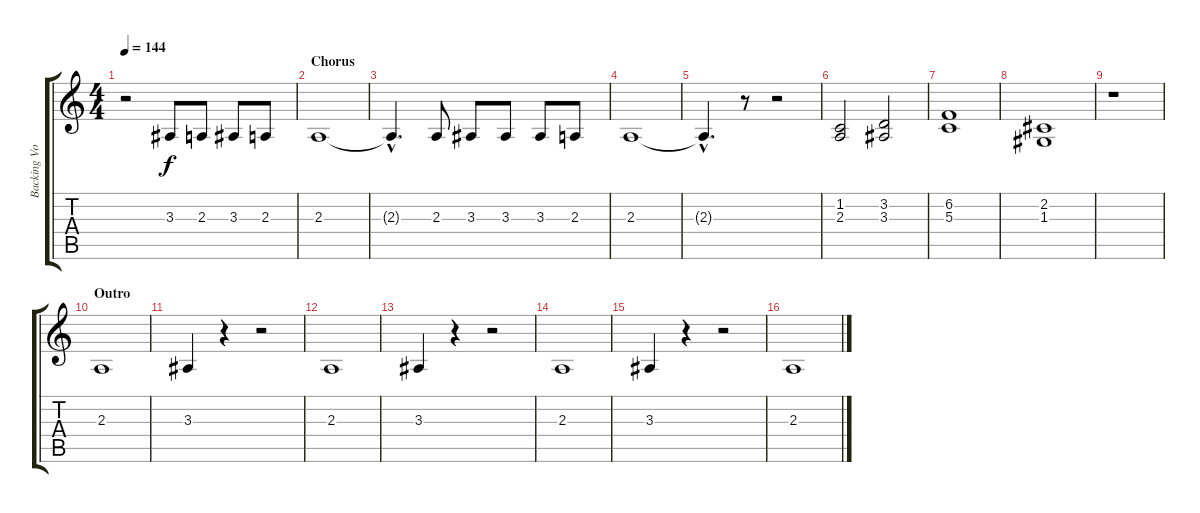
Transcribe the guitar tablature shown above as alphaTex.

\track ("Backing Vox" "Backing Vo") {instrument drawbarorgan}
\staff {score tabs}
\tuning (E4 B3 G3 D3 A2 E2) {hide}
\ts (4 4)
\tempo 144
\clef g2
\ks c
r.2{dy f} 3.3.8 2.3.8 3.3.8 2.3.8 |
\section ("" "Chorus")
2.3.1 |
2.3{hac t}.4{d} 2.3.8 3.3.8 3.3.8 3.3.8 2.3.8 |
2.3.1 |
2.3{hac t}.4{d} r.8 r.2 |
(1.2 2.3).2 (3.2 3.3).2 |
(6.2 5.3).1 |
(2.2 1.3).1 |
r.1 |
\section ("" "Outro")
2.3.1 |
3.3.4 r.4 r.2 |
2.3.1 |
3.3.4 r.4 r.2 |
2.3.1 |
3.3.4 r.4 r.2 |
2.3.1
